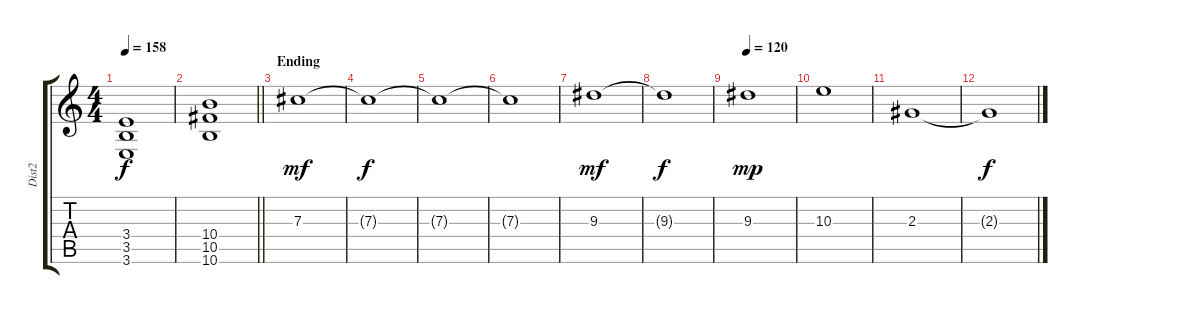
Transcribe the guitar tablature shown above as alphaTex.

\track ("Dist2" "Dist2") {instrument overdrivenguitar}
\staff {score tabs}
\tuning (Eb4 Bb3 Gb3 Db3 Ab2 Db2) {hide}
\ts (4 4)
\tempo 158
\clef g2
\ks c
(3.4 3.5 3.6).1{dy f} |
\barLineRight lightlight
(10.4 10.5 10.6).1 |
\section ("" "Ending")
7.3.1{dy mf instrument stringensemble2} |
7.3{t}.1{dy f} |
7.3{t}.1 |
7.3{t}.1 |
9.3.1{dy mf} |
9.3{t}.1{dy f} |
\tempo 120
9.3.1{dy mp} |
10.3.1 |
2.3.1 |
2.3{t}.1{dy f}
